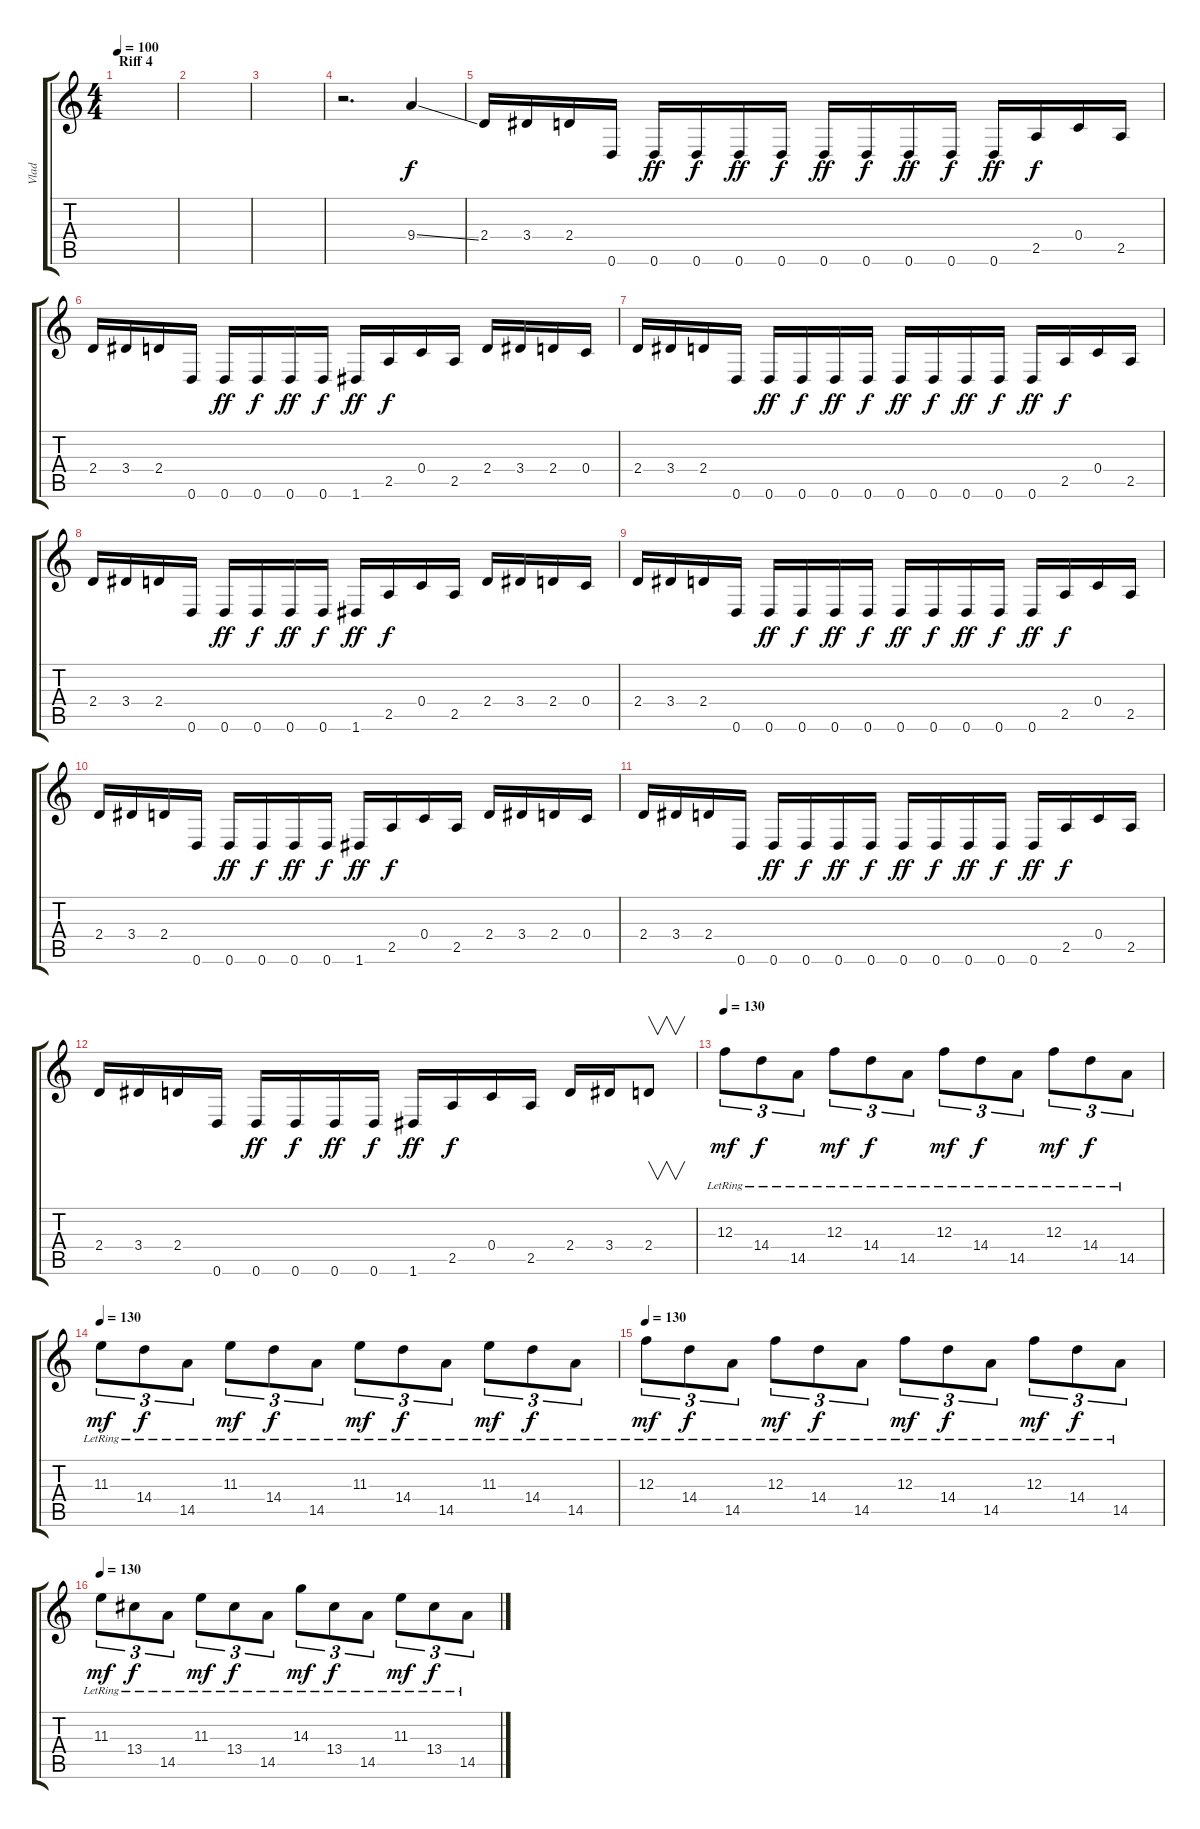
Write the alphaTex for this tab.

\track ("Vlad" "Vlad") {instrument distortionguitar}
\staff {score tabs}
\tuning (D4 A3 F3 C3 G2 D2) {hide}
\ts (4 4)
\section ("" "Riff 4")
\tempo 100
\clef g2
\ks c
|
|
|
r.2{d} 9.4{ss}.4{volume 10} |
2.4.16{volume 12 balance 3} 3.4.16 2.4.16 0.6.16 0.6.16{dy ff} 0.6.16{dy f} 0.6.16{dy ff} 0.6.16{dy f} 0.6.16{dy ff} 0.6.16{dy f} 0.6.16{dy ff} 0.6.16{dy f} 0.6.16{dy ff} 2.5.16{dy f} 0.4.16 2.5.16 |
2.4.16 3.4.16 2.4.16 0.6.16 0.6.16{dy ff} 0.6.16{dy f} 0.6.16{dy ff} 0.6.16{dy f} 1.6.16{dy ff} 2.5.16{dy f} 0.4.16 2.5.16 2.4.16 3.4.16 2.4.16 0.4.16 |
2.4.16 3.4.16 2.4.16 0.6.16 0.6.16{dy ff} 0.6.16{dy f} 0.6.16{dy ff} 0.6.16{dy f} 0.6.16{dy ff} 0.6.16{dy f} 0.6.16{dy ff} 0.6.16{dy f} 0.6.16{dy ff} 2.5.16{dy f} 0.4.16 2.5.16 |
2.4.16 3.4.16 2.4.16 0.6.16 0.6.16{dy ff} 0.6.16{dy f} 0.6.16{dy ff} 0.6.16{dy f} 1.6.16{dy ff} 2.5.16{dy f} 0.4.16 2.5.16 2.4.16 3.4.16 2.4.16 0.4.16 |
2.4.16{volume 12 balance 3} 3.4.16 2.4.16 0.6.16 0.6.16{dy ff} 0.6.16{dy f} 0.6.16{dy ff} 0.6.16{dy f} 0.6.16{dy ff} 0.6.16{dy f} 0.6.16{dy ff} 0.6.16{dy f} 0.6.16{dy ff} 2.5.16{dy f} 0.4.16 2.5.16 |
2.4.16 3.4.16 2.4.16 0.6.16 0.6.16{dy ff} 0.6.16{dy f} 0.6.16{dy ff} 0.6.16{dy f} 1.6.16{dy ff} 2.5.16{dy f} 0.4.16 2.5.16 2.4.16 3.4.16 2.4.16 0.4.16 |
2.4.16 3.4.16 2.4.16 0.6.16 0.6.16{dy ff} 0.6.16{dy f} 0.6.16{dy ff} 0.6.16{dy f} 0.6.16{dy ff} 0.6.16{dy f} 0.6.16{dy ff} 0.6.16{dy f} 0.6.16{dy ff} 2.5.16{dy f} 0.4.16 2.5.16 |
2.4.16 3.4.16 2.4.16 0.6.16 0.6.16{dy ff} 0.6.16{dy f} 0.6.16{dy ff} 0.6.16{dy f} 1.6.16{dy ff} 2.5.16{dy f} 0.4.16 2.5.16 2.4.16 3.4.16 2.4.8{v} |
\tempo 130
12.3{lr}.8{tu (3 2) dy mf volume 12 balance 8 instrument acousticguitarsteel} 14.4{lr}.8{tu (3 2) dy f} 14.5{lr}.8{tu (3 2)} 12.3{lr}.8{tu (3 2) dy mf} 14.4{lr}.8{tu (3 2) dy f} 14.5{lr}.8{tu (3 2)} 12.3{lr}.8{tu (3 2) dy mf} 14.4{lr}.8{tu (3 2) dy f} 14.5{lr}.8{tu (3 2)} 12.3{lr}.8{tu (3 2) dy mf} 14.4{lr}.8{tu (3 2) dy f} 14.5{lr}.8{tu (3 2)} |
\tempo 130
11.3{lr}.8{tu (3 2) dy mf} 14.4{lr}.8{tu (3 2) dy f} 14.5{lr}.8{tu (3 2)} 11.3{lr}.8{tu (3 2) dy mf} 14.4{lr}.8{tu (3 2) dy f} 14.5{lr}.8{tu (3 2)} 11.3{lr}.8{tu (3 2) dy mf} 14.4{lr}.8{tu (3 2) dy f} 14.5{lr}.8{tu (3 2)} 11.3{lr}.8{tu (3 2) dy mf} 14.4{lr}.8{tu (3 2) dy f} 14.5{lr}.8{tu (3 2)} |
\tempo 130
12.3{lr}.8{tu (3 2) dy mf volume 12 balance 8 instrument acousticguitarsteel} 14.4{lr}.8{tu (3 2) dy f} 14.5{lr}.8{tu (3 2)} 12.3{lr}.8{tu (3 2) dy mf} 14.4{lr}.8{tu (3 2) dy f} 14.5{lr}.8{tu (3 2)} 12.3{lr}.8{tu (3 2) dy mf} 14.4{lr}.8{tu (3 2) dy f} 14.5{lr}.8{tu (3 2)} 12.3{lr}.8{tu (3 2) dy mf} 14.4{lr}.8{tu (3 2) dy f} 14.5{lr}.8{tu (3 2)} |
\tempo 130
11.3{lr}.8{tu (3 2) dy mf} 13.4{lr}.8{tu (3 2) dy f} 14.5{lr}.8{tu (3 2)} 11.3{lr}.8{tu (3 2) dy mf} 13.4{lr}.8{tu (3 2) dy f} 14.5{lr}.8{tu (3 2)} 14.3{lr}.8{tu (3 2) dy mf} 13.4{lr}.8{tu (3 2) dy f} 14.5{lr}.8{tu (3 2)} 11.3{lr}.8{tu (3 2) dy mf} 13.4{lr}.8{tu (3 2) dy f} 14.5{lr}.8{tu (3 2)}
